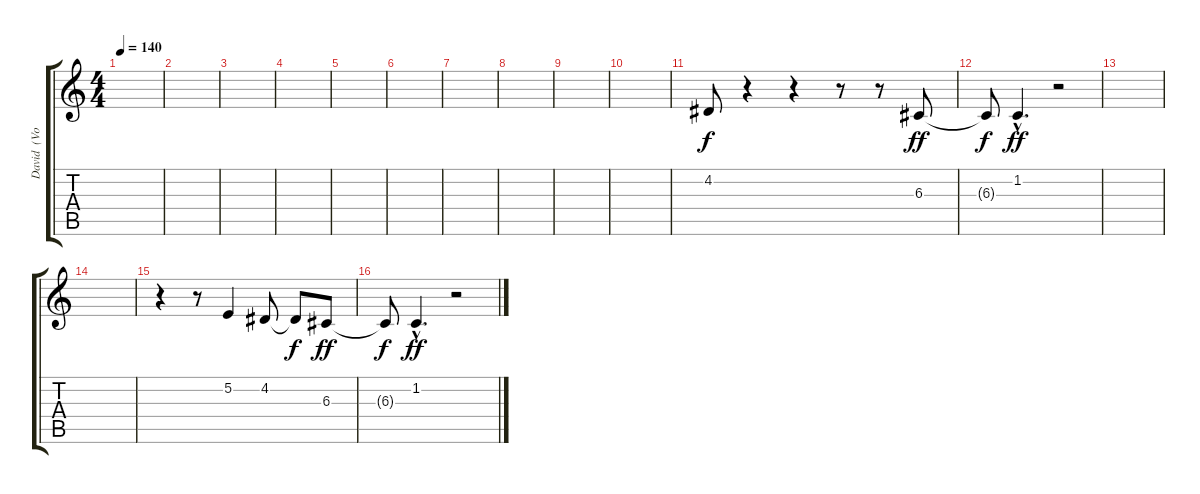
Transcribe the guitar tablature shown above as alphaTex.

\track ("David  (Voix de fond)" "David  (Vo") {instrument ocarina}
\staff {score tabs}
\tuning (E4 B3 G3 D3 A2 E2) {hide}
\ts (4 4)
\tempo 140
\clef g2
\ks c
|
|
|
|
|
|
|
|
|
|
4.2.8{dy f} r.4 r.4 r.8 r.8 6.3.8{dy ff} |
6.3{t}.8{dy f} 1.2{hac}.4{d dy ff} r.2 |
|
|
r.4 r.8 5.2.4 4.2.8 4.2{t}.8{dy f} 6.3.8{dy ff} |
6.3{t}.8{dy f} 1.2{hac}.4{d dy ff} r.2
